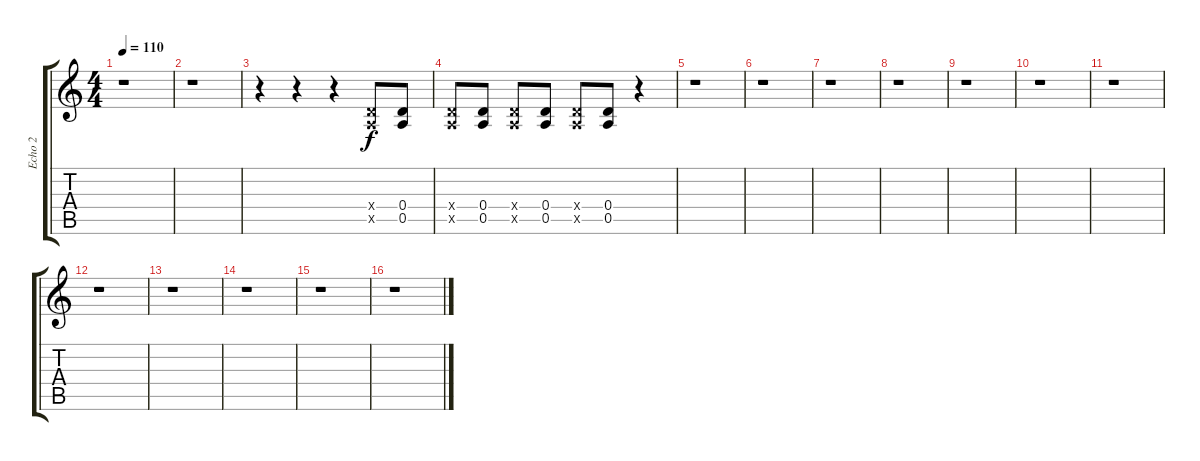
\track ("Echo 2" "Echo 2") {instrument distortionguitar}
\staff {score tabs}
\tuning (E4 B3 G3 D3 A2 E2) {hide}
\ts (4 4)
\tempo 110
\clef g2
\ks c
r.1{dy f instrument distortionguitar} |
r.1 |
r.4 r.4 r.4 (0.4{x} 0.5{x}).8 (0.4 0.5).8 |
(0.4{x} 0.5{x}).8 (0.4 0.5).8 (0.4{x} 0.5{x}).8 (0.4 0.5).8 (0.4{x} 0.5{x}).8 (0.4 0.5).8 r.4 |
r.1 |
r.1 |
r.1 |
r.1 |
r.1 |
r.1 |
r.1 |
r.1 |
r.1 |
r.1 |
r.1 |
r.1
